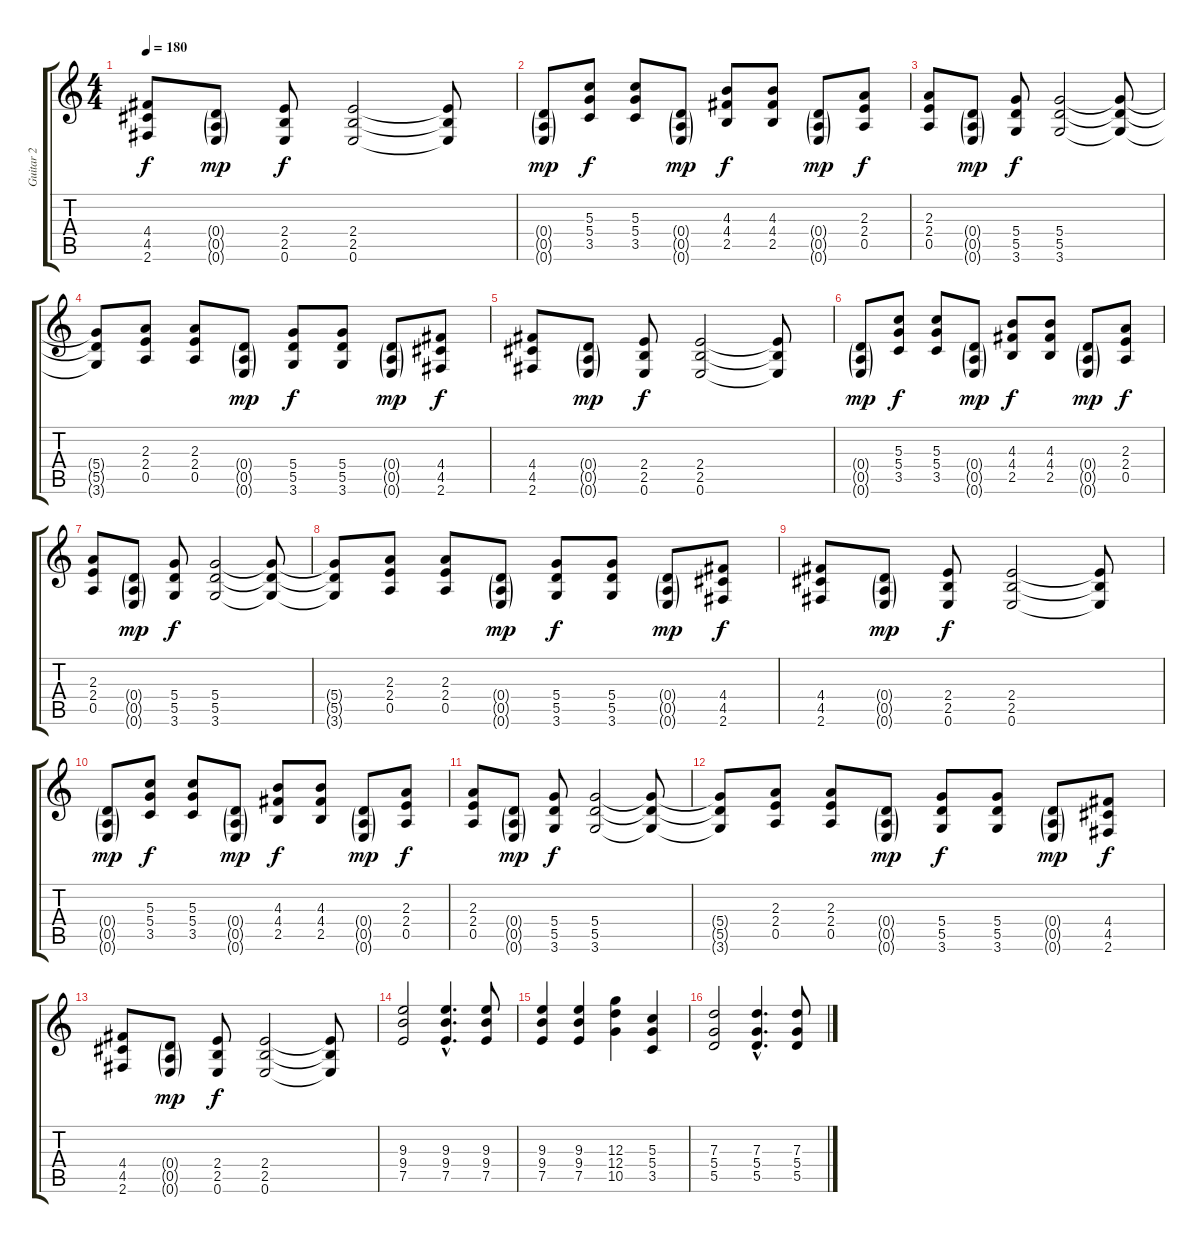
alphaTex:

\track ("Guitar 2" "Guitar 2") {instrument overdrivenguitar}
\staff {score tabs}
\tuning (E4 B3 G3 D3 A2 E2) {hide}
\ts (4 4)
\tempo 180
\clef g2
\ks c
(4.4 4.5 2.6).8{dy f} (0.4{g} 0.5{g} 0.6{g}).8{dy mp} (2.4 2.5 0.6).8{dy f} (2.4 2.5 0.6).2 (2.4{t} 2.5{t} 0.6{t}).8 |
(0.4{g} 0.5{g} 0.6{g}).8{dy mp} (5.3 5.4 3.5).8{dy f} (5.3 5.4 3.5).8 (0.4{g} 0.5{g} 0.6{g}).8{dy mp} (4.3 4.4 2.5).8{dy f} (4.3 4.4 2.5).8 (0.4{g} 0.5{g} 0.6{g}).8{dy mp} (2.3 2.4 0.5).8{dy f} |
(2.3 2.4 0.5).8 (0.4{g} 0.5{g} 0.6{g}).8{dy mp} (5.4 5.5 3.6).8{dy f} (5.4 5.5 3.6).2 (5.4{t} 5.5{t} 3.6{t}).8 |
(5.4{t} 5.5{t} 3.6{t}).8 (2.3 2.4 0.5).8 (2.3 2.4 0.5).8 (0.4{g} 0.5{g} 0.6{g}).8{dy mp} (5.4 5.5 3.6).8{dy f} (5.4 5.5 3.6).8 (0.4{g} 0.5{g} 0.6{g}).8{dy mp} (4.4 4.5 2.6).8{dy f} |
(4.4 4.5 2.6).8 (0.4{g} 0.5{g} 0.6{g}).8{dy mp} (2.4 2.5 0.6).8{dy f} (2.4 2.5 0.6).2 (2.4{t} 2.5{t} 0.6{t}).8 |
(0.4{g} 0.5{g} 0.6{g}).8{dy mp} (5.3 5.4 3.5).8{dy f} (5.3 5.4 3.5).8 (0.4{g} 0.5{g} 0.6{g}).8{dy mp} (4.3 4.4 2.5).8{dy f} (4.3 4.4 2.5).8 (0.4{g} 0.5{g} 0.6{g}).8{dy mp} (2.3 2.4 0.5).8{dy f} |
(2.3 2.4 0.5).8 (0.4{g} 0.5{g} 0.6{g}).8{dy mp} (5.4 5.5 3.6).8{dy f} (5.4 5.5 3.6).2 (5.4{t} 5.5{t} 3.6{t}).8 |
(5.4{t} 5.5{t} 3.6{t}).8 (2.3 2.4 0.5).8 (2.3 2.4 0.5).8 (0.4{g} 0.5{g} 0.6{g}).8{dy mp} (5.4 5.5 3.6).8{dy f} (5.4 5.5 3.6).8 (0.4{g} 0.5{g} 0.6{g}).8{dy mp} (4.4 4.5 2.6).8{dy f} |
(4.4 4.5 2.6).8 (0.4{g} 0.5{g} 0.6{g}).8{dy mp} (2.4 2.5 0.6).8{dy f} (2.4 2.5 0.6).2 (2.4{t} 2.5{t} 0.6{t}).8 |
(0.4{g} 0.5{g} 0.6{g}).8{dy mp} (5.3 5.4 3.5).8{dy f} (5.3 5.4 3.5).8 (0.4{g} 0.5{g} 0.6{g}).8{dy mp} (4.3 4.4 2.5).8{dy f} (4.3 4.4 2.5).8 (0.4{g} 0.5{g} 0.6{g}).8{dy mp} (2.3 2.4 0.5).8{dy f} |
(2.3 2.4 0.5).8 (0.4{g} 0.5{g} 0.6{g}).8{dy mp} (5.4 5.5 3.6).8{dy f} (5.4 5.5 3.6).2 (5.4{t} 5.5{t} 3.6{t}).8 |
(5.4{t} 5.5{t} 3.6{t}).8 (2.3 2.4 0.5).8 (2.3 2.4 0.5).8 (0.4{g} 0.5{g} 0.6{g}).8{dy mp} (5.4 5.5 3.6).8{dy f} (5.4 5.5 3.6).8 (0.4{g} 0.5{g} 0.6{g}).8{dy mp} (4.4 4.5 2.6).8{dy f} |
(4.4 4.5 2.6).8 (0.4{g} 0.5{g} 0.6{g}).8{dy mp} (2.4 2.5 0.6).8{dy f} (2.4 2.5 0.6).2 (2.4{t} 2.5{t} 0.6{t}).8 |
(9.3 9.4 7.5).2 (9.3{hac} 9.4{hac} 7.5{hac}).4{d} (9.3 9.4 7.5).8 |
(9.3 9.4 7.5).4 (9.3 9.4 7.5).4 (12.3 12.4 10.5).4 (5.3 5.4 3.5).4 |
(7.3 5.4 5.5).2 (7.3{hac} 5.4{hac} 5.5{hac}).4{d} (7.3 5.4 5.5).8
